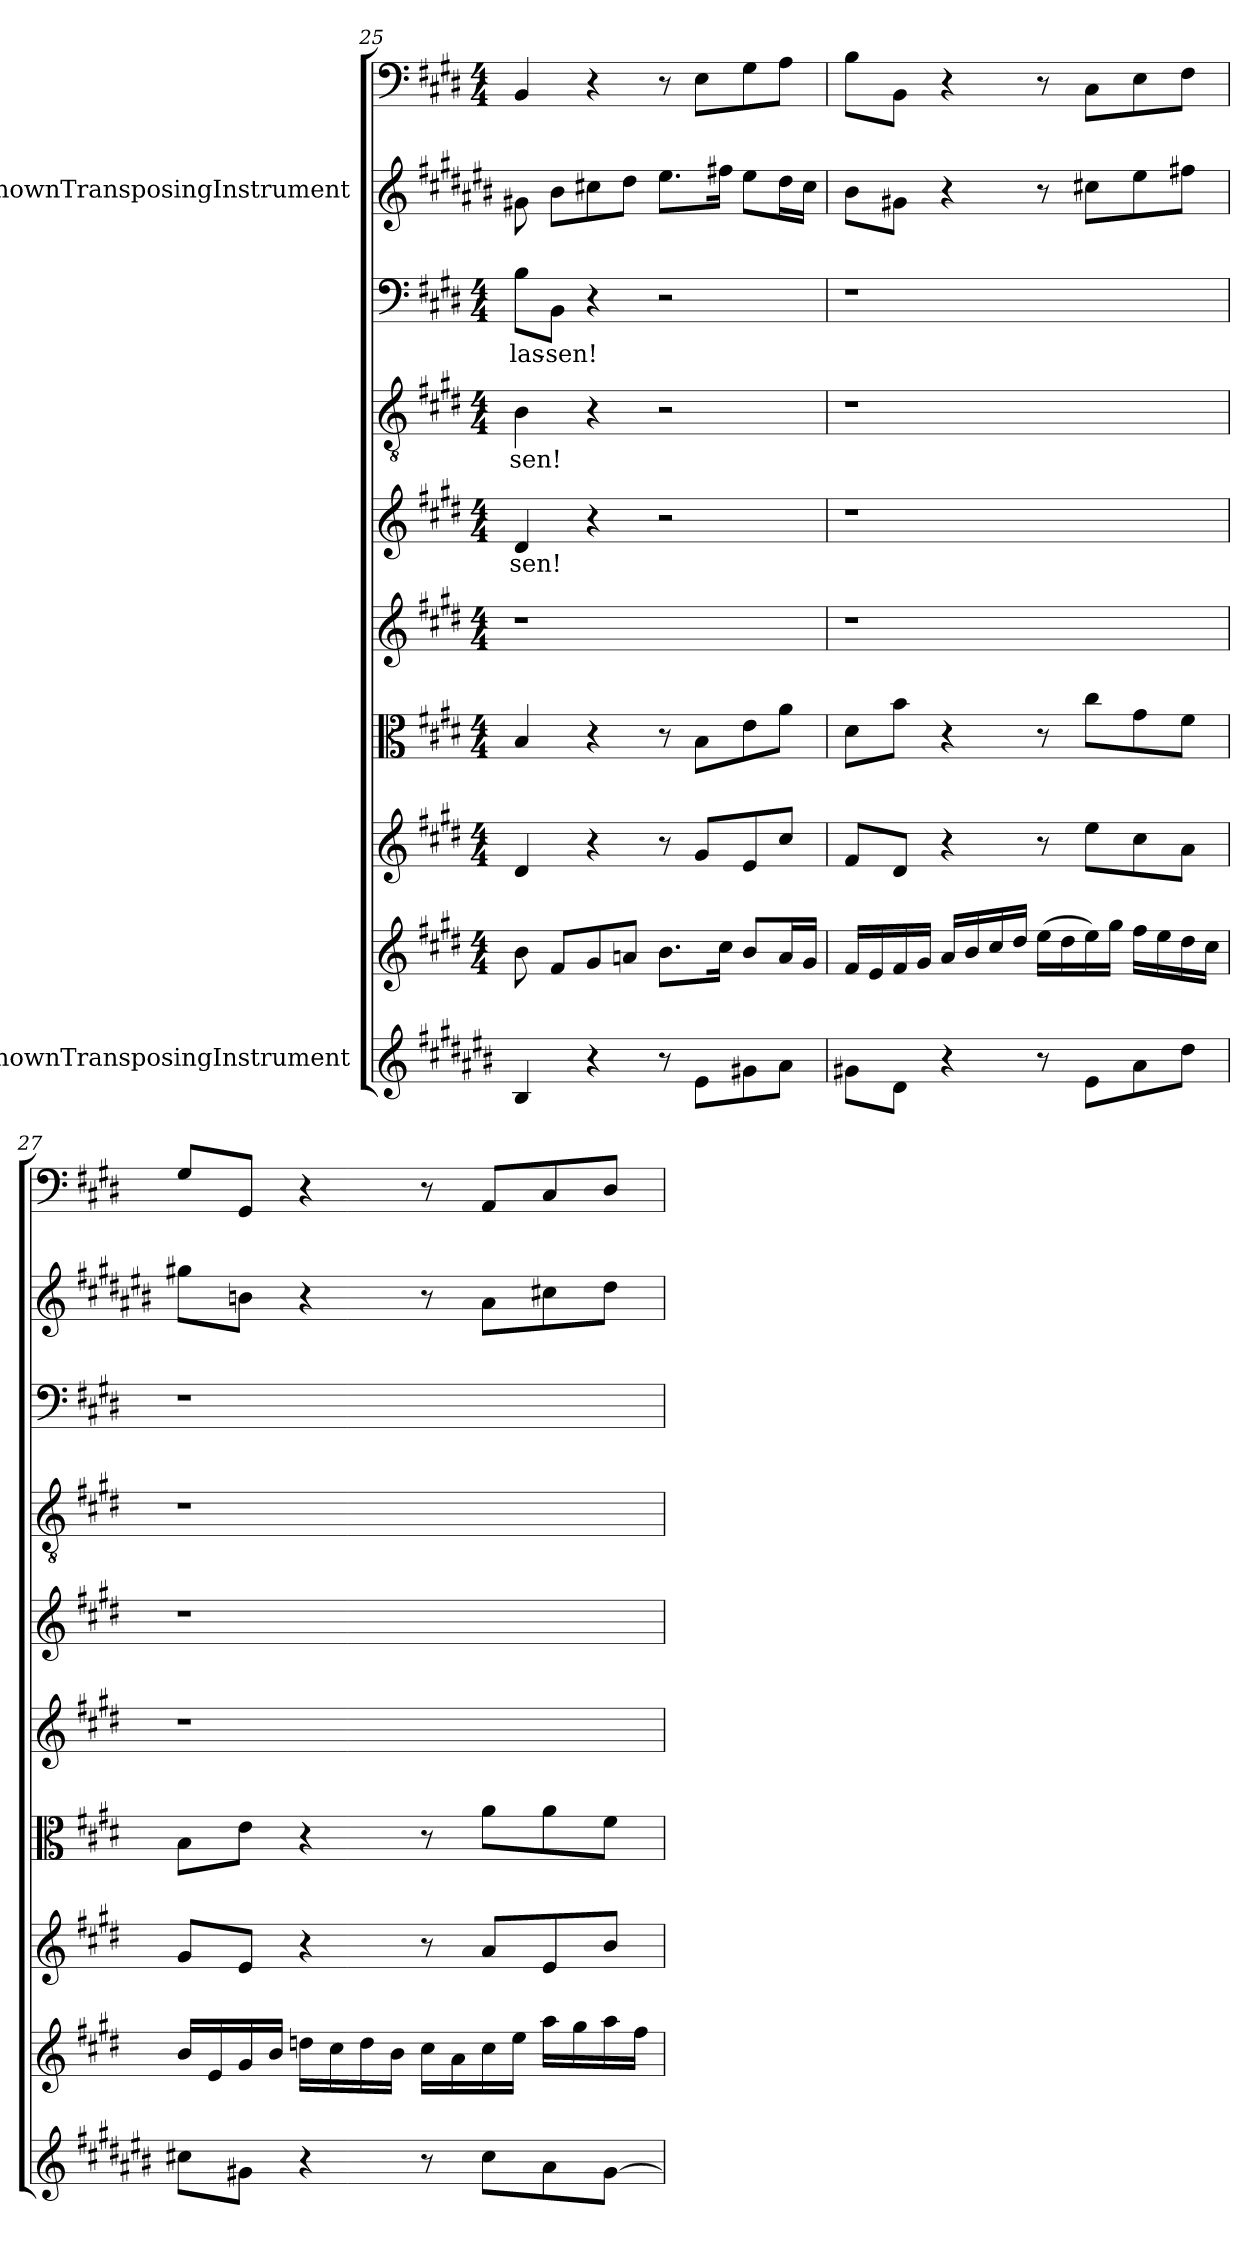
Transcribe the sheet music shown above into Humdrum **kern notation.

**kern	**kern	**kern	**kern	**kern	**kern	**text	**kern	**text	**kern	**text	**kern	**kern
*part10	*part9	*part8	*part7	*part6	*part5	*part5	*part4	*part4	*part3	*part3	*part2	*part1
*staff10	*staff9	*staff8	*staff7	*staff6	*staff5	*staff5	*staff4	*staff4	*staff3	*staff3	*staff2	*staff1
*I"UnknownTransposingInstrument	*	*	*	*	*	*	*	*	*	*	*I"UnknownTransposingInstrument	*
*clefG2	*clefG2	*clefG2	*clefC3	*clefG2	*clefG2	*	*clefGv2	*	*clefF4	*	*clefG2	*clefF4
*ITrd-2c-3	*	*	*	*	*	*	*	*	*	*	*ITrd-2c-3	*
*k[f#c#g#d#]	*k[f#c#g#d#]	*k[f#c#g#d#]	*k[f#c#g#d#]	*k[f#c#g#d#]	*k[f#c#g#d#]	*	*k[f#c#g#d#]	*	*k[f#c#g#d#]	*	*k[f#c#g#d#]	*k[f#c#g#d#]
*	*M4/4	*M4/4	*M4/4	*M4/4	*M4/4	*	*M4/4	*	*M4/4	*	*	*M4/4
=25	=25	=25	=25	=25	=25	=25	=25	=25	=25	=25	=25	=25
4d#/	8b\	4d#/	4B/	1r	4d#/	-sen!	4B\	-sen!	8B\L	-las-	8bn\	4BB/
.	8f#/L	.	.	.	.	.	.	.	8BB\J	-sen!	8dd#\L	.
4r	8g#/	4r	4r	.	4r	.	4r	.	4r	.	8een\	4r
.	8an/J	.	.	.	.	.	.	.	.	.	8ff#\J	.
8r	8.b\L	8r	8r	.	2r	.	2r	.	2r	.	8.gg#\L	8r
8g#\L	.	8g#/L	8B\L	.	.	.	.	.	.	.	.	8E\L
.	16cc#\Jk	.	.	.	.	.	.	.	.	.	16aan\Jk	.
8bn\	8b/L	8e/	8e\	.	.	.	.	.	.	.	8gg#\L	8G#\
8cc#\J	16a/L	8cc#/J	8a\J	.	.	.	.	.	.	.	16ff#\L	8A\J
.	16g#/JJ	.	.	.	.	.	.	.	.	.	16ee\JJ	.
=26	=26	=26	=26	=26	=26	=26	=26	=26	=26	=26	=26	=26
8bn\L	16f#/LL	8f#/L	8d#\L	1r	1r	.	1r	.	1r	.	8dd#\L	8B\L
.	16e/	.	.	.	.	.	.	.	.	.	.	.
8f#\J	16f#/	8d#/J	8b\J	.	.	.	.	.	.	.	8bn\J	8BB\J
.	16g#/JJ	.	.	.	.	.	.	.	.	.	.	.
4r	16a/LL	4r	4r	.	.	.	.	.	.	.	4r	4r
.	16b/	.	.	.	.	.	.	.	.	.	.	.
.	16cc#/	.	.	.	.	.	.	.	.	.	.	.
.	16dd#/JJ	.	.	.	.	.	.	.	.	.	.	.
8r	(16ee\LL	8r	8r	.	.	.	.	.	.	.	8r	8r
.	16dd#\	.	.	.	.	.	.	.	.	.	.	.
8g#\L	16ee\)	8ee\L	8cc#\L	.	.	.	.	.	.	.	8een\L	8C#\L
.	16gg#\JJ	.	.	.	.	.	.	.	.	.	.	.
8cc#\	16ff#\LL	8cc#\	8g#\	.	.	.	.	.	.	.	8gg#\	8E\
.	16ee\	.	.	.	.	.	.	.	.	.	.	.
8ff#\J	16dd#\	8a\J	8f#\J	.	.	.	.	.	.	.	8aan\J	8F#\J
.	16cc#\JJ	.	.	.	.	.	.	.	.	.	.	.
=27	=27	=27	=27	=27	=27	=27	=27	=27	=27	=27	=27	=27
8een\L	16b/LL	8g#/L	8B\L	1r	1r	.	1r	.	1r	.	8bbn\L	8G#/L
.	16e/	.	.	.	.	.	.	.	.	.	.	.
8bn\J	16g#/	8e/J	8e\J	.	.	.	.	.	.	.	8ddn\J	8GG#/J
.	16b/JJ	.	.	.	.	.	.	.	.	.	.	.
4r	16ddn\LL	4r	4r	.	.	.	.	.	.	.	4r	4r
.	16cc#\	.	.	.	.	.	.	.	.	.	.	.
.	16dd\	.	.	.	.	.	.	.	.	.	.	.
.	16b\JJ	.	.	.	.	.	.	.	.	.	.	.
8r	16cc#\LL	8r	8r	.	.	.	.	.	.	.	8r	8r
.	16a\	.	.	.	.	.	.	.	.	.	.	.
8ee\L	16cc#\	8a/L	8a\L	.	.	.	.	.	.	.	8cc#\L	8AA/L
.	16ee\JJ	.	.	.	.	.	.	.	.	.	.	.
8cc#\	16aa\LL	8e/	8a\	.	.	.	.	.	.	.	8een\	8C#/
.	16gg#\	.	.	.	.	.	.	.	.	.	.	.
[8b\J	16aa\	8b/J	8f#\J	.	.	.	.	.	.	.	8ff#\J	8D#/J
.	16ff#\JJ	.	.	.	.	.	.	.	.	.	.	.
=	=	=	=	=	=	=	=	=	=	=	=	=
*-	*-	*-	*-	*-	*-	*-	*-	*-	*-	*-	*-	*-
